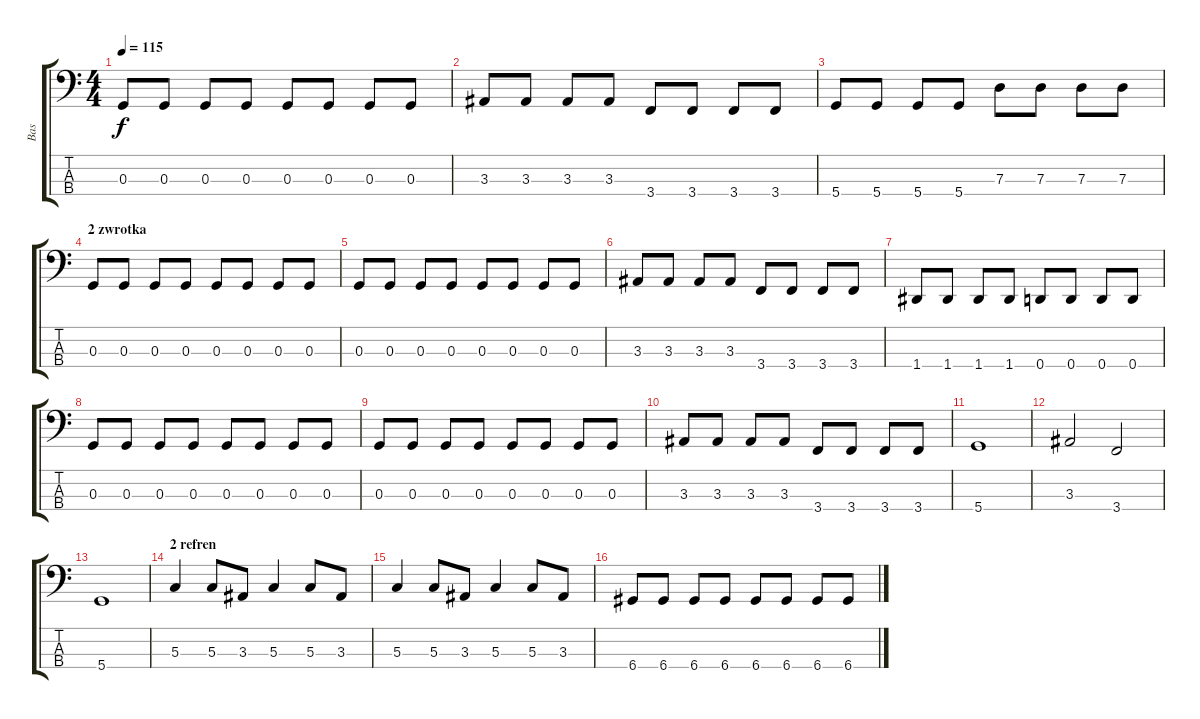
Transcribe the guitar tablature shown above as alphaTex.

\track ("Bas" "Bas") {instrument electricbassfinger}
\staff {score tabs}
\tuning (F2 C2 G1 D1) {hide}
\ts (4 4)
\tempo 115
\clef f4
\ks c
0.3.8{dy f} 0.3.8 0.3.8 0.3.8 0.3.8 0.3.8 0.3.8 0.3.8 |
3.3.8 3.3.8 3.3.8 3.3.8 3.4.8 3.4.8 3.4.8 3.4.8 |
5.4.8 5.4.8 5.4.8 5.4.8 7.3.8 7.3.8 7.3.8 7.3.8 |
\section ("" "2 zwrotka")
0.3.8 0.3.8 0.3.8 0.3.8 0.3.8 0.3.8 0.3.8 0.3.8 |
0.3.8 0.3.8 0.3.8 0.3.8 0.3.8 0.3.8 0.3.8 0.3.8 |
3.3.8 3.3.8 3.3.8 3.3.8 3.4.8 3.4.8 3.4.8 3.4.8 |
1.4.8 1.4.8 1.4.8 1.4.8 0.4.8 0.4.8 0.4.8 0.4.8 |
0.3.8 0.3.8 0.3.8 0.3.8 0.3.8 0.3.8 0.3.8 0.3.8 |
0.3.8 0.3.8 0.3.8 0.3.8 0.3.8 0.3.8 0.3.8 0.3.8 |
3.3.8 3.3.8 3.3.8 3.3.8 3.4.8 3.4.8 3.4.8 3.4.8 |
5.4.1 |
3.3.2 3.4.2 |
5.4.1 |
\section ("" "2 refren")
5.3.4 5.3.8 3.3.8 5.3.4 5.3.8 3.3.8 |
5.3.4 5.3.8 3.3.8 5.3.4 5.3.8 3.3.8 |
6.4.8 6.4.8 6.4.8 6.4.8 6.4.8 6.4.8 6.4.8 6.4.8
